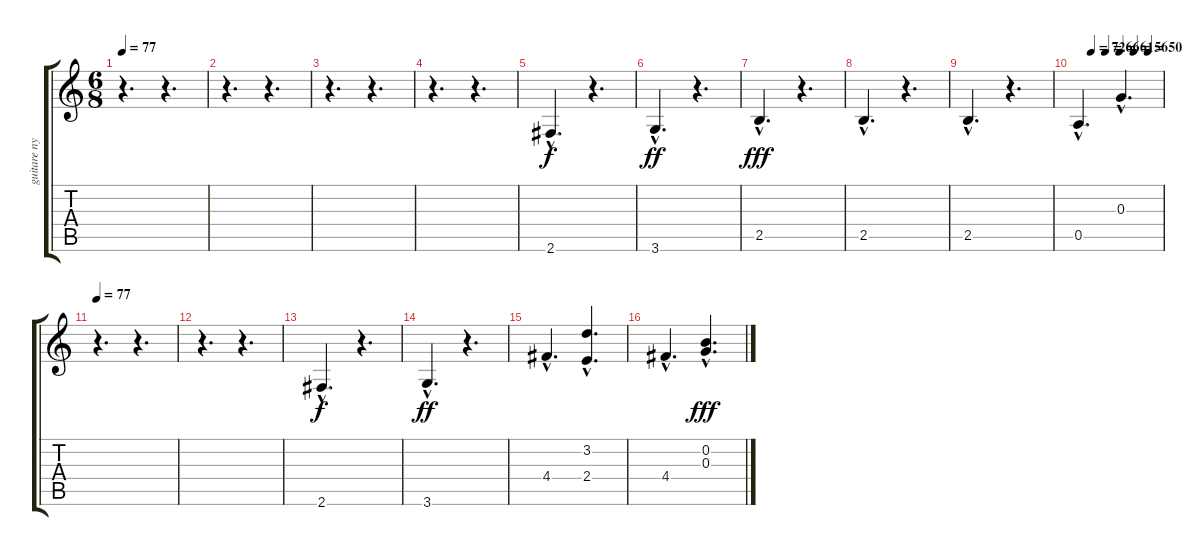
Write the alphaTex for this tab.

\track ("guitare nylon" "guitare ny") {instrument acousticguitarnylon}
\staff {score tabs}
\tuning (E4 B3 G3 D3 A2 E2) {hide}
\ts (6 8)
\tempo 77
\clef g2
\ks c
r.4{d dy f instrument acousticguitarnylon} r.4{d} |
r.4{d} r.4{d} |
r.4{d} r.4{d} |
r.4{d} r.4{d} |
2.6{hac}.4{d} r.4{d} |
3.6{hac}.4{d dy ff} r.4{d} |
2.5{hac}.4{d dy fff} r.4{d} |
2.5{hac}.4{d} r.4{d} |
2.5{hac}.4{d} r.4{d} |
\tempo (72 0.16666666666666666)
\tempo (66 0.3333333333333333)
\tempo (61 0.5)
\tempo (56 0.6666666666666666)
\tempo (50 0.8333333333333334)
0.5{hac}.4{d} 0.3{hac}.4{d} |
\tempo 77
r.4{d} r.4{d} |
r.4{d} r.4{d} |
2.6{hac}.4{d dy f} r.4{d} |
3.6{hac}.4{d dy ff} r.4{d} |
4.4{hac}.4{d} (3.2{hac} 2.4{hac}).4{d} |
4.4{hac}.4{d} (0.2{hac} 0.3{hac}).4{d dy fff}
